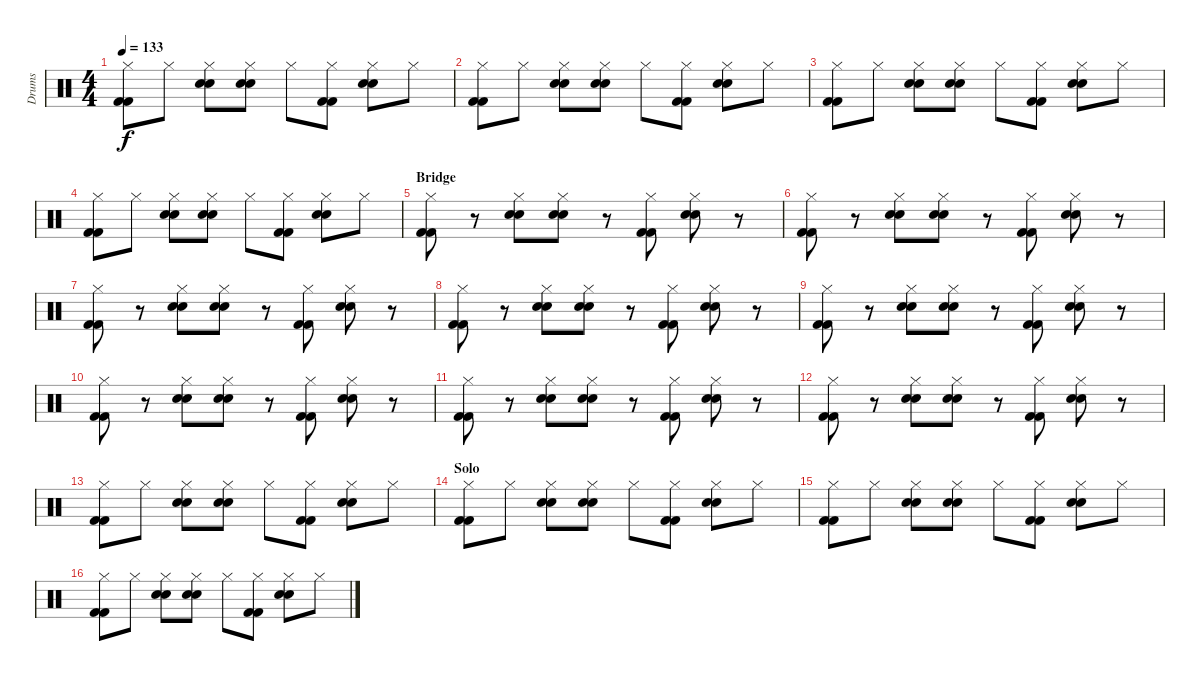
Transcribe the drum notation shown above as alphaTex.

\track ("Drums" "Drums") {instrument percussion}
\staff {score}
\articulation defaults
\ts (4 4)
\tempo 133
\clef neutral
\ks c
("Kick (hit) 2" "Kick (hit) 2" "Hi-Hat (closed)").8{dy f} "Hi-Hat (closed)".8 ("Snare (hit) 2" "Hi-Hat (closed)" "Electric Snare (hit)").8 ("Snare (hit) 2" "Hi-Hat (closed)" "Electric Snare (hit)").8 "Hi-Hat (closed)".8 ("Kick (hit) 2" "Kick (hit) 2" "Hi-Hat (closed)").8 ("Snare (hit) 2" "Hi-Hat (closed)" "Electric Snare (hit)").8 "Hi-Hat (closed)".8 |
("Kick (hit) 2" "Kick (hit) 2" "Hi-Hat (closed)").8 "Hi-Hat (closed)".8 ("Snare (hit) 2" "Hi-Hat (closed)" "Electric Snare (hit)").8 ("Snare (hit) 2" "Hi-Hat (closed)" "Electric Snare (hit)").8 "Hi-Hat (closed)".8 ("Kick (hit) 2" "Kick (hit) 2" "Hi-Hat (closed)").8 ("Snare (hit) 2" "Hi-Hat (closed)" "Electric Snare (hit)").8 "Hi-Hat (closed)".8 |
("Kick (hit) 2" "Kick (hit) 2" "Hi-Hat (closed)").8 "Hi-Hat (closed)".8 ("Snare (hit) 2" "Hi-Hat (closed)" "Electric Snare (hit)").8 ("Snare (hit) 2" "Hi-Hat (closed)" "Electric Snare (hit)").8 "Hi-Hat (closed)".8 ("Kick (hit) 2" "Kick (hit) 2" "Hi-Hat (closed)").8 ("Snare (hit) 2" "Hi-Hat (closed)" "Electric Snare (hit)").8 "Hi-Hat (closed)".8 |
("Kick (hit) 2" "Kick (hit) 2" "Hi-Hat (closed)").8 "Hi-Hat (closed)".8 ("Snare (hit) 2" "Hi-Hat (closed)" "Electric Snare (hit)").8 ("Snare (hit) 2" "Hi-Hat (closed)" "Electric Snare (hit)").8 "Hi-Hat (closed)".8 ("Kick (hit) 2" "Kick (hit) 2" "Hi-Hat (closed)").8 ("Snare (hit) 2" "Hi-Hat (closed)" "Electric Snare (hit)").8 "Hi-Hat (closed)".8 |
\section ("" "Bridge")
("Kick (hit) 2" "Kick (hit) 2" "Hi-Hat (closed)").8 r.8 ("Snare (hit) 2" "Hi-Hat (closed)" "Electric Snare (hit)").8 ("Snare (hit) 2" "Hi-Hat (closed)" "Electric Snare (hit)").8 r.8 ("Kick (hit) 2" "Kick (hit) 2" "Hi-Hat (closed)").8 ("Snare (hit) 2" "Hi-Hat (closed)" "Electric Snare (hit)").8 r.8 |
("Kick (hit) 2" "Kick (hit) 2" "Hi-Hat (closed)").8 r.8 ("Snare (hit) 2" "Hi-Hat (closed)" "Electric Snare (hit)").8 ("Snare (hit) 2" "Hi-Hat (closed)" "Electric Snare (hit)").8 r.8 ("Kick (hit) 2" "Kick (hit) 2" "Hi-Hat (closed)").8 ("Snare (hit) 2" "Hi-Hat (closed)" "Electric Snare (hit)").8 r.8 |
("Kick (hit) 2" "Kick (hit) 2" "Hi-Hat (closed)").8 r.8 ("Snare (hit) 2" "Hi-Hat (closed)" "Electric Snare (hit)").8 ("Snare (hit) 2" "Hi-Hat (closed)" "Electric Snare (hit)").8 r.8 ("Kick (hit) 2" "Kick (hit) 2" "Hi-Hat (closed)").8 ("Snare (hit) 2" "Hi-Hat (closed)" "Electric Snare (hit)").8 r.8 |
("Kick (hit) 2" "Kick (hit) 2" "Hi-Hat (closed)").8 r.8 ("Snare (hit) 2" "Hi-Hat (closed)" "Electric Snare (hit)").8 ("Snare (hit) 2" "Hi-Hat (closed)" "Electric Snare (hit)").8 r.8 ("Kick (hit) 2" "Kick (hit) 2" "Hi-Hat (closed)").8 ("Snare (hit) 2" "Hi-Hat (closed)" "Electric Snare (hit)").8 r.8 |
("Kick (hit) 2" "Kick (hit) 2" "Hi-Hat (closed)").8 r.8 ("Snare (hit) 2" "Hi-Hat (closed)" "Electric Snare (hit)").8 ("Snare (hit) 2" "Hi-Hat (closed)" "Electric Snare (hit)").8 r.8 ("Kick (hit) 2" "Kick (hit) 2" "Hi-Hat (closed)").8 ("Snare (hit) 2" "Hi-Hat (closed)" "Electric Snare (hit)").8 r.8 |
("Kick (hit) 2" "Kick (hit) 2" "Hi-Hat (closed)").8 r.8 ("Snare (hit) 2" "Hi-Hat (closed)" "Electric Snare (hit)").8 ("Snare (hit) 2" "Hi-Hat (closed)" "Electric Snare (hit)").8 r.8 ("Kick (hit) 2" "Kick (hit) 2" "Hi-Hat (closed)").8 ("Snare (hit) 2" "Hi-Hat (closed)" "Electric Snare (hit)").8 r.8 |
("Kick (hit) 2" "Kick (hit) 2" "Hi-Hat (closed)").8 r.8 ("Snare (hit) 2" "Hi-Hat (closed)" "Electric Snare (hit)").8 ("Snare (hit) 2" "Hi-Hat (closed)" "Electric Snare (hit)").8 r.8 ("Kick (hit) 2" "Kick (hit) 2" "Hi-Hat (closed)").8 ("Snare (hit) 2" "Hi-Hat (closed)" "Electric Snare (hit)").8 r.8 |
("Kick (hit) 2" "Kick (hit) 2" "Hi-Hat (closed)").8 r.8 ("Snare (hit) 2" "Hi-Hat (closed)" "Electric Snare (hit)").8 ("Snare (hit) 2" "Hi-Hat (closed)" "Electric Snare (hit)").8 r.8 ("Kick (hit) 2" "Kick (hit) 2" "Hi-Hat (closed)").8 ("Snare (hit) 2" "Hi-Hat (closed)" "Electric Snare (hit)").8 r.8 |
("Kick (hit) 2" "Kick (hit) 2" "Hi-Hat (closed)").8 "Hi-Hat (closed)".8 ("Snare (hit) 2" "Hi-Hat (closed)" "Electric Snare (hit)").8 ("Snare (hit) 2" "Hi-Hat (closed)" "Electric Snare (hit)").8 "Hi-Hat (closed)".8 ("Kick (hit) 2" "Kick (hit) 2" "Hi-Hat (closed)").8 ("Snare (hit) 2" "Hi-Hat (closed)" "Electric Snare (hit)").8 "Hi-Hat (closed)".8 |
\section ("" "Solo")
("Kick (hit) 2" "Kick (hit) 2" "Hi-Hat (closed)").8 "Hi-Hat (closed)".8 ("Snare (hit) 2" "Hi-Hat (closed)" "Electric Snare (hit)").8 ("Snare (hit) 2" "Hi-Hat (closed)" "Electric Snare (hit)").8 "Hi-Hat (closed)".8 ("Kick (hit) 2" "Kick (hit) 2" "Hi-Hat (closed)").8 ("Snare (hit) 2" "Hi-Hat (closed)" "Electric Snare (hit)").8 "Hi-Hat (closed)".8 |
("Kick (hit) 2" "Kick (hit) 2" "Hi-Hat (closed)").8 "Hi-Hat (closed)".8 ("Snare (hit) 2" "Hi-Hat (closed)" "Electric Snare (hit)").8 ("Snare (hit) 2" "Hi-Hat (closed)" "Electric Snare (hit)").8 "Hi-Hat (closed)".8 ("Kick (hit) 2" "Kick (hit) 2" "Hi-Hat (closed)").8 ("Snare (hit) 2" "Hi-Hat (closed)" "Electric Snare (hit)").8 "Hi-Hat (closed)".8 |
("Kick (hit) 2" "Kick (hit) 2" "Hi-Hat (closed)").8 "Hi-Hat (closed)".8 ("Snare (hit) 2" "Hi-Hat (closed)" "Electric Snare (hit)").8 ("Snare (hit) 2" "Hi-Hat (closed)" "Electric Snare (hit)").8 "Hi-Hat (closed)".8 ("Kick (hit) 2" "Kick (hit) 2" "Hi-Hat (closed)").8 ("Snare (hit) 2" "Hi-Hat (closed)" "Electric Snare (hit)").8 "Hi-Hat (closed)".8
